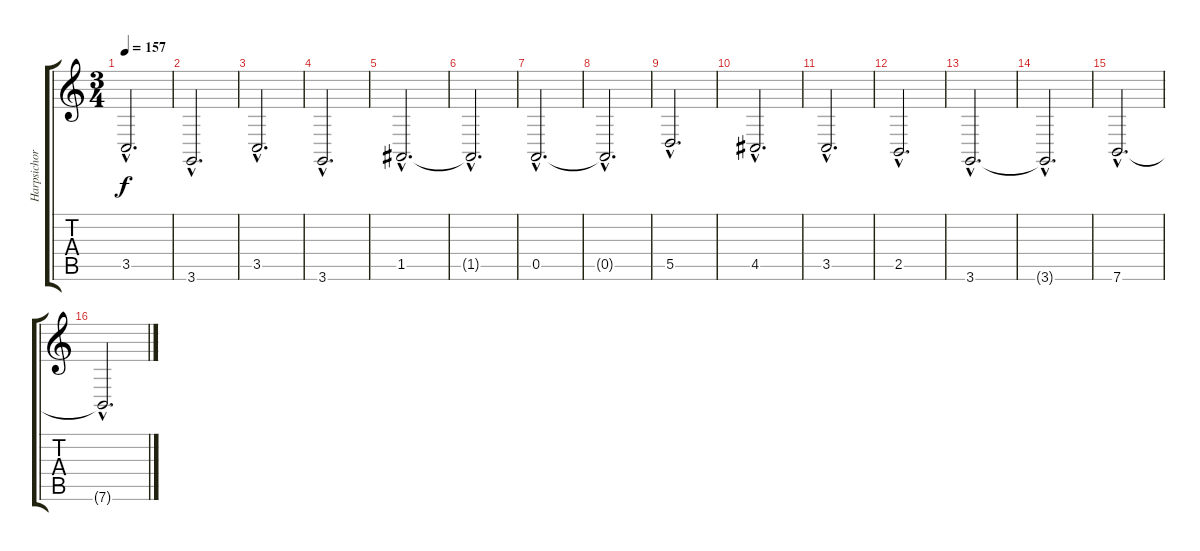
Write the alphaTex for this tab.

\track ("Harpsichord" "Harpsichor") {instrument harpsichord}
\staff {score tabs}
\tuning (E4 B3 G3 D3 A2 E2) {hide}
\ts (3 4)
\tempo 157
\clef g2
\ks c
3.5{hac}.2{d dy f instrument harpsichord} |
3.6{hac}.2{d} |
3.5{hac}.2{d} |
3.6{hac}.2{d} |
1.5{hac}.2{d} |
1.5{hac t}.2{d} |
0.5{hac}.2{d} |
0.5{hac t}.2{d} |
5.5{hac}.2{d} |
4.5{hac}.2{d} |
3.5{hac}.2{d} |
2.5{hac}.2{d} |
3.6{hac}.2{d} |
3.6{hac t}.2{d} |
7.6{hac}.2{d} |
7.6{hac t}.2{d}
